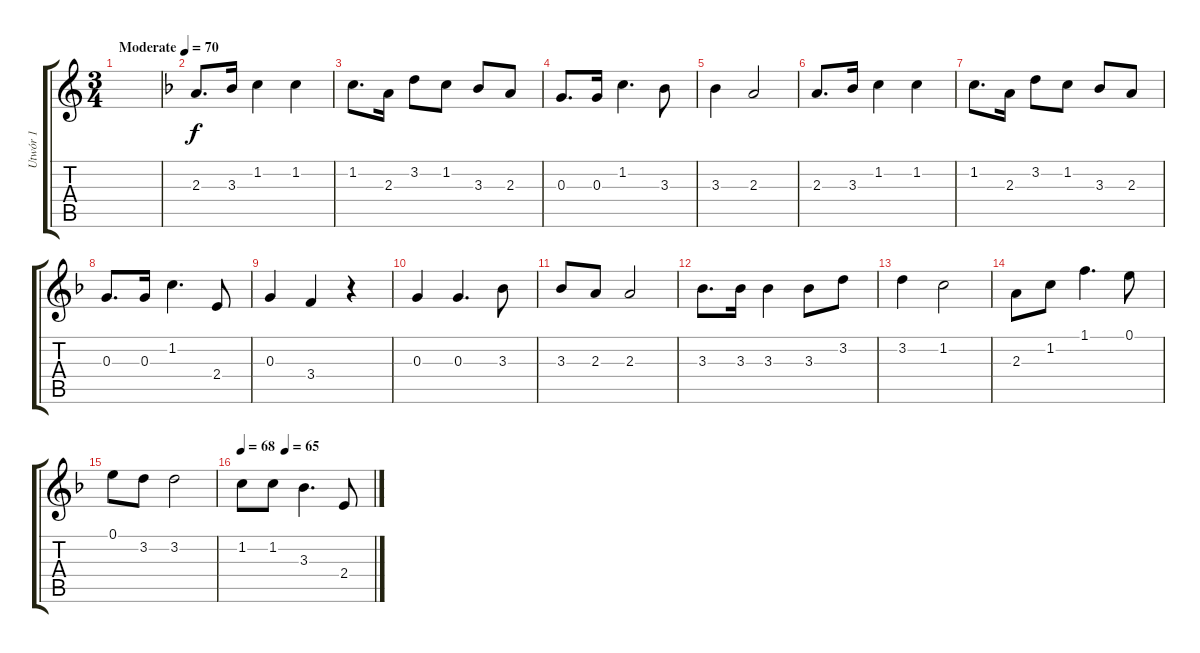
\track ("Utwór 1" "Utwór 1") {instrument distortionguitar}
\staff {score tabs}
\tuning (E4 B3 G3 D3 A2 E2) {hide}
\ts (3 4)
\tempo (70 "Moderate")
\clef g2
\ks c
|
\ks f
2.3.8{d} 3.3.16 1.2.4 1.2.4 |
1.2.8{d} 2.3.16 3.2.8 1.2.8 3.3.8 2.3.8 |
0.3.8{d} 0.3.16 1.2.4{d} 3.3.8 |
3.3.4 2.3.2 |
2.3.8{d} 3.3.16 1.2.4 1.2.4 |
1.2.8{d} 2.3.16 3.2.8 1.2.8 3.3.8 2.3.8 |
0.3.8{d} 0.3.16 1.2.4{d} 2.4.8 |
0.3.4 3.4.4 r.4 |
0.3.4 0.3.4{d} 3.3.8 |
3.3.8 2.3.8 2.3.2 |
3.3.8{d} 3.3.16 3.3.4 3.3.8 3.2.8 |
3.2.4 1.2.2 |
2.3.8 1.2.8 1.1.4{d} 0.1.8 |
0.1.8 3.2.8 3.2.2 |
\tempo 68
\tempo (65 0.3333333333333333)
1.2.8 1.2.8 3.3.4{d} 2.4.8
